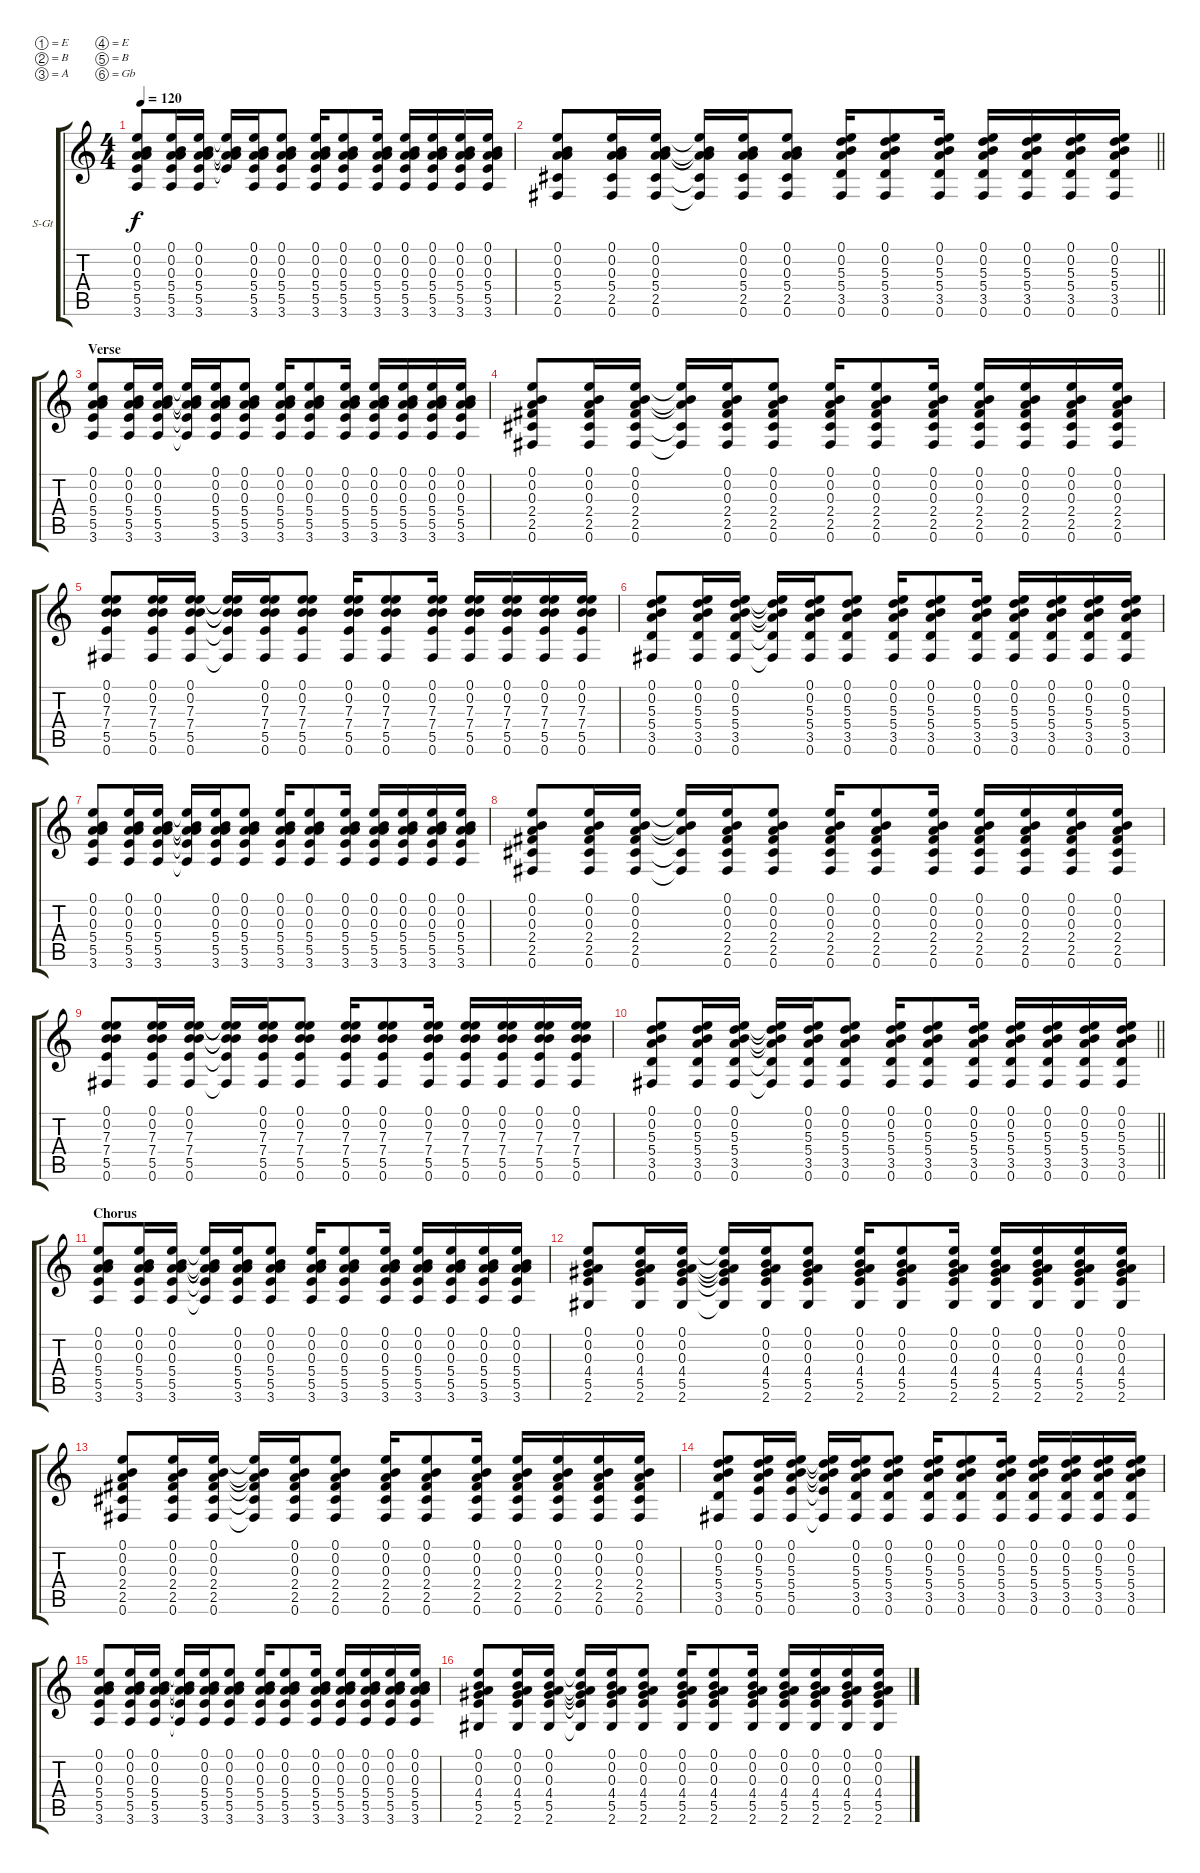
\bracketExtendMode groupsimilarinstruments
\firstSystemTrackNameOrientation horizontal
\otherSystemsTrackNameOrientation horizontal
\track ("Tom DeLonge (Guitar)" "S-Gt") {instrument acousticguitarsteel}
\staff {score tabs}
\tuning (E4 B3 A3 E3 B2 Gb2)
\ts (4 4)
\tempo 120
\clef g2
\ks c
(0.1 0.2 0.3 5.4 5.5 3.6).8{dy f} (0.1 0.2 0.3 5.4 5.5 3.6).16 (0.1 0.2 0.3 5.4 5.5 3.6).16 (0.1{t} 0.2{t} 0.3{t} 5.4{t} 5.5{t}).16 (0.1 0.2 0.3 5.4 5.5 3.6).16 (0.1 0.2 0.3 5.4 5.5 3.6).8 (0.1 0.2 0.3 5.4 5.5 3.6).16 (0.1 0.2 0.3 5.4 5.5 3.6).8 (0.1 0.2 0.3 5.4 5.5 3.6).16 (0.1 0.2 0.3 5.4 5.5 3.6).16 (0.1 0.2 0.3 5.4 5.5 3.6).16 (0.1 0.2 0.3 5.4 5.5 3.6).16 (0.1 0.2 0.3 5.4 5.5 3.6).16 |
\barLineRight lightlight
(0.1 0.2 0.3 5.4 2.5 0.6).8 (0.1 0.2 0.3 5.4 2.5 0.6).16 (0.1 0.2 0.3 5.4 2.5 0.6).16 (0.1{t} 0.2{t} 0.3{t} 5.4{t} 2.5{t} 0.6{t}).16 (0.1 0.2 0.3 5.4 2.5 0.6).16 (0.1 0.2 0.3 5.4 2.5 0.6).8 (0.1 0.2 5.3 5.4 3.5 0.6).16 (0.1 0.2 5.3 5.4 3.5 0.6).8 (0.1 0.2 5.3 5.4 3.5 0.6).16 (0.1 0.2 5.3 5.4 3.5 0.6).16 (0.1 0.2 5.3 5.4 3.5 0.6).16 (0.1 0.2 5.3 5.4 3.5 0.6).16 (0.1 0.2 5.3 5.4 3.5 0.6).16 |
\section ("" "Verse")
(0.1 0.2 0.3 5.4 5.5 3.6).8 (0.1 0.2 0.3 5.4 5.5 3.6).16 (0.1 0.2 0.3 5.4 5.5 3.6).16 (0.1{t} 0.2{t} 0.3{t} 5.4{t} 5.5{t} 3.6{t}).16 (0.1 0.2 0.3 5.4 5.5 3.6).16 (0.1 0.2 0.3 5.4 5.5 3.6).8 (0.1 0.2 0.3 5.4 5.5 3.6).16 (0.1 0.2 0.3 5.4 5.5 3.6).8 (0.1 0.2 0.3 5.4 5.5 3.6).16 (0.1 0.2 0.3 5.4 5.5 3.6).16 (0.1 0.2 0.3 5.4 5.5 3.6).16 (0.1 0.2 0.3 5.4 5.5 3.6).16 (0.1 0.2 0.3 5.4 5.5 3.6).16 |
(0.1 0.2 0.3 2.4 2.5 0.6).8 (0.1 0.2 0.3 2.4 2.5 0.6).16 (0.1 0.2 0.3 2.4 2.5 0.6).16 (0.1{t} 0.2{t} 0.3{t} 2.5{t} 0.6{t}).16 (0.1 0.2 0.3 2.4 2.5 0.6).16 (0.1 0.2 0.3 2.4 2.5 0.6).8 (0.1 0.2 0.3 2.4 2.5 0.6).16 (0.1 0.2 0.3 2.4 2.5 0.6).8 (0.1 0.2 0.3 2.4 2.5 0.6).16 (0.1 0.2 0.3 2.4 2.5 0.6).16 (0.1 0.2 0.3 2.4 2.5 0.6).16 (0.1 0.2 0.3 2.4 2.5 0.6).16 (0.1 0.2 0.3 2.4 2.5 0.6).16 |
(0.1 0.2 7.3 7.4 5.5 0.6).8 (0.1 0.2 7.3 7.4 5.5 0.6).16 (0.1 0.2 7.3 7.4 5.5 0.6).16 (0.1{t} 0.2{t} 7.3{t} 7.4{t} 5.5{t} 0.6{t}).16 (0.1 0.2 7.3 7.4 5.5 0.6).16 (0.1 0.2 7.3 7.4 5.5 0.6).8 (0.1 0.2 7.3 7.4 5.5 0.6).16 (0.1 0.2 7.3 7.4 5.5 0.6).8 (0.1 0.2 7.3 7.4 5.5 0.6).16 (0.1 0.2 7.3 7.4 5.5 0.6).16 (0.1 0.2 7.3 7.4 5.5 0.6).16 (0.1 0.2 7.3 7.4 5.5 0.6).16 (0.1 0.2 7.3 7.4 5.5 0.6).16 |
(0.1 0.2 5.3 5.4 3.5 0.6).8 (0.1 0.2 5.3 5.4 3.5 0.6).16 (0.1 0.2 5.3 5.4 3.5 0.6).16 (0.1{t} 0.2{t} 5.3{t} 5.4{t} 3.5{t} 0.6{t}).16 (0.1 0.2 5.3 5.4 3.5 0.6).16 (0.1 0.2 5.3 5.4 3.5 0.6).8 (0.1 0.2 5.3 5.4 3.5 0.6).16 (0.1 0.2 5.3 5.4 3.5 0.6).8 (0.1 0.2 5.3 5.4 3.5 0.6).16 (0.1 0.2 5.3 5.4 3.5 0.6).16 (0.1 0.2 5.3 5.4 3.5 0.6).16 (0.1 0.2 5.3 5.4 3.5 0.6).16 (0.1 0.2 5.3 5.4 3.5 0.6).16 |
(0.1 0.2 0.3 5.4 5.5 3.6).8 (0.1 0.2 0.3 5.4 5.5 3.6).16 (0.1 0.2 0.3 5.4 5.5 3.6).16 (0.1{t} 0.2{t} 0.3{t} 5.4{t} 5.5{t} 3.6{t}).16 (0.1 0.2 0.3 5.4 5.5 3.6).16 (0.1 0.2 0.3 5.4 5.5 3.6).8 (0.1 0.2 0.3 5.4 5.5 3.6).16 (0.1 0.2 0.3 5.4 5.5 3.6).8 (0.1 0.2 0.3 5.4 5.5 3.6).16 (0.1 0.2 0.3 5.4 5.5 3.6).16 (0.1 0.2 0.3 5.4 5.5 3.6).16 (0.1 0.2 0.3 5.4 5.5 3.6).16 (0.1 0.2 0.3 5.4 5.5 3.6).16 |
(0.1 0.2 0.3 2.4 2.5 0.6).8 (0.1 0.2 0.3 2.4 2.5 0.6).16 (0.1 0.2 0.3 2.4 2.5 0.6).16 (0.1{t} 0.2{t} 0.3{t} 2.5{t} 0.6{t}).16 (0.1 0.2 0.3 2.4 2.5 0.6).16 (0.1 0.2 0.3 2.4 2.5 0.6).8 (0.1 0.2 0.3 2.4 2.5 0.6).16 (0.1 0.2 0.3 2.4 2.5 0.6).8 (0.1 0.2 0.3 2.4 2.5 0.6).16 (0.1 0.2 0.3 2.4 2.5 0.6).16 (0.1 0.2 0.3 2.4 2.5 0.6).16 (0.1 0.2 0.3 2.4 2.5 0.6).16 (0.1 0.2 0.3 2.4 2.5 0.6).16 |
(0.1 0.2 7.3 7.4 5.5 0.6).8 (0.1 0.2 7.3 7.4 5.5 0.6).16 (0.1 0.2 7.3 7.4 5.5 0.6).16 (0.1{t} 0.2{t} 7.3{t} 7.4{t} 5.5{t} 0.6{t}).16 (0.1 0.2 7.3 7.4 5.5 0.6).16 (0.1 0.2 7.3 7.4 5.5 0.6).8 (0.1 0.2 7.3 7.4 5.5 0.6).16 (0.1 0.2 7.3 7.4 5.5 0.6).8 (0.1 0.2 7.3 7.4 5.5 0.6).16 (0.1 0.2 7.3 7.4 5.5 0.6).16 (0.1 0.2 7.3 7.4 5.5 0.6).16 (0.1 0.2 7.3 7.4 5.5 0.6).16 (0.1 0.2 7.3 7.4 5.5 0.6).16 |
\barLineRight lightlight
(0.1 0.2 5.3 5.4 3.5 0.6).8 (0.1 0.2 5.3 5.4 3.5 0.6).16 (0.1 0.2 5.3 5.4 3.5 0.6).16 (0.1{t} 0.2{t} 5.3{t} 5.4{t} 3.5{t} 0.6{t}).16 (0.1 0.2 5.3 5.4 3.5 0.6).16 (0.1 0.2 5.3 5.4 3.5 0.6).8 (0.1 0.2 5.3 5.4 3.5 0.6).16 (0.1 0.2 5.3 5.4 3.5 0.6).8 (0.1 0.2 5.3 5.4 3.5 0.6).16 (0.1 0.2 5.3 5.4 3.5 0.6).16 (0.1 0.2 5.3 5.4 3.5 0.6).16 (0.1 0.2 5.3 5.4 3.5 0.6).16 (0.1 0.2 5.3 5.4 3.5 0.6).16 |
\section ("" "Chorus")
(0.1 0.2 0.3 5.4 5.5 3.6).8 (0.1 0.2 0.3 5.4 5.5 3.6).16 (0.1 0.2 0.3 5.4 5.5 3.6).16 (0.1{t} 0.2{t} 0.3{t} 5.4{t} 5.5{t} 3.6{t}).16 (0.1 0.2 0.3 5.4 5.5 3.6).16 (0.1 0.2 0.3 5.4 5.5 3.6).8 (0.1 0.2 0.3 5.4 5.5 3.6).16 (0.1 0.2 0.3 5.4 5.5 3.6).8 (0.1 0.2 0.3 5.4 5.5 3.6).16 (0.1 0.2 0.3 5.4 5.5 3.6).16 (0.1 0.2 0.3 5.4 5.5 3.6).16 (0.1 0.2 0.3 5.4 5.5 3.6).16 (0.1 0.2 0.3 5.4 5.5 3.6).16 |
(0.1 0.2 0.3 4.4 5.5 2.6).8 (0.1 0.2 0.3 4.4 5.5 2.6).16 (0.1 0.2 0.3 4.4 5.5 2.6).16 (0.1{t} 0.2{t} 0.3{t} 4.4{t} 5.5{t} 2.6{t}).16 (0.1 0.2 0.3 4.4 5.5 2.6).16 (0.1 0.2 0.3 4.4 5.5 2.6).8 (0.1 0.2 0.3 4.4 5.5 2.6).16 (0.1 0.2 0.3 4.4 5.5 2.6).8 (0.1 0.2 0.3 4.4 5.5 2.6).16 (0.1 0.2 0.3 4.4 5.5 2.6).16 (0.1 0.2 0.3 4.4 5.5 2.6).16 (0.1 0.2 0.3 4.4 5.5 2.6).16 (0.1 0.2 0.3 4.4 5.5 2.6).16 |
(0.1 0.2 0.3 2.4 2.5 0.6).8 (0.1 0.2 0.3 2.4 2.5 0.6).16 (0.1 0.2 0.3 2.4 2.5 0.6).16 (0.1{t} 0.2{t} 0.3{t} 2.4{t} 2.5{t} 0.6{t}).16 (0.1 0.2 0.3 2.4 2.5 0.6).16 (0.1 0.2 0.3 2.4 2.5 0.6).8 (0.1 0.2 0.3 2.4 2.5 0.6).16 (0.1 0.2 0.3 2.4 2.5 0.6).8 (0.1 0.2 0.3 2.4 2.5 0.6).16 (0.1 0.2 0.3 2.4 2.5 0.6).16 (0.1 0.2 0.3 2.4 2.5 0.6).16 (0.1 0.2 0.3 2.4 2.5 0.6).16 (0.1 0.2 0.3 2.4 2.5 0.6).16 |
(0.1 0.2 5.3 5.4 3.5 0.6).8 (0.1 0.2 5.3 5.4 5.5 0.6).16 (0.1 0.2 5.3 5.4 5.5 0.6).16 (0.1{t} 0.2{t} 5.3{t} 5.4{t} 5.5{t} 0.6{t}).16 (0.1 0.2 5.3 5.4 3.5 0.6).16 (0.1 0.2 5.3 5.4 3.5 0.6).8 (0.1 0.2 5.3 5.4 3.5 0.6).16 (0.1 0.2 5.3 5.4 3.5 0.6).8 (0.1 0.2 5.3 5.4 3.5 0.6).16 (0.1 0.2 5.3 5.4 3.5 0.6).16 (0.1 0.2 5.3 5.4 3.5 0.6).16 (0.1 0.2 5.3 5.4 3.5 0.6).16 (0.1 0.2 5.3 5.4 3.5 0.6).16 |
(0.1 0.2 0.3 5.4 5.5 3.6).8 (0.1 0.2 0.3 5.4 5.5 3.6).16 (0.1 0.2 0.3 5.4 5.5 3.6).16 (0.1{t} 0.2{t} 0.3{t} 5.4{t} 5.5{t} 3.6{t}).16 (0.1 0.2 0.3 5.4 5.5 3.6).16 (0.1 0.2 0.3 5.4 5.5 3.6).8 (0.1 0.2 0.3 5.4 5.5 3.6).16 (0.1 0.2 0.3 5.4 5.5 3.6).8 (0.1 0.2 0.3 5.4 5.5 3.6).16 (0.1 0.2 0.3 5.4 5.5 3.6).16 (0.1 0.2 0.3 5.4 5.5 3.6).16 (0.1 0.2 0.3 5.4 5.5 3.6).16 (0.1 0.2 0.3 5.4 5.5 3.6).16 |
(0.1 0.2 0.3 4.4 5.5 2.6).8 (0.1 0.2 0.3 4.4 5.5 2.6).16 (0.1 0.2 0.3 4.4 5.5 2.6).16 (0.1{t} 0.2{t} 0.3{t} 4.4{t} 5.5{t} 2.6{t}).16 (0.1 0.2 0.3 4.4 5.5 2.6).16 (0.1 0.2 0.3 4.4 5.5 2.6).8 (0.1 0.2 0.3 4.4 5.5 2.6).16 (0.1 0.2 0.3 4.4 5.5 2.6).8 (0.1 0.2 0.3 4.4 5.5 2.6).16 (0.1 0.2 0.3 4.4 5.5 2.6).16 (0.1 0.2 0.3 4.4 5.5 2.6).16 (0.1 0.2 0.3 4.4 5.5 2.6).16 (0.1 0.2 0.3 4.4 5.5 2.6).16
